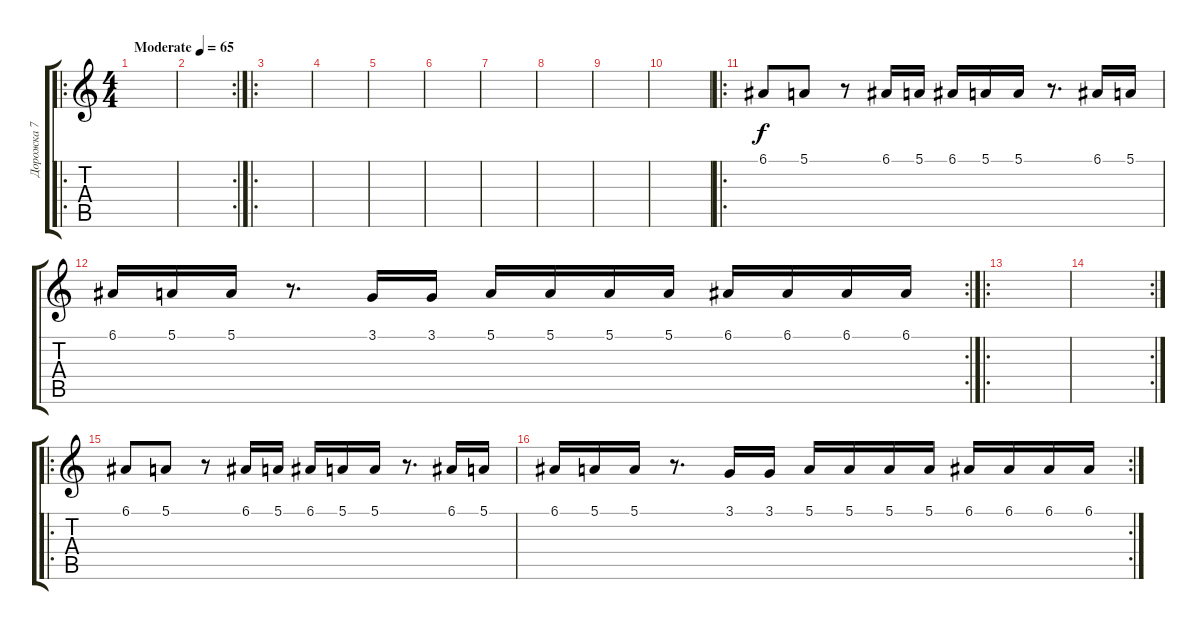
\track ("Дорожка 7" "Дорожка 7") {instrument violin}
\staff {score tabs}
\tuning (E4 B3 G3 D3 A2 E2) {hide}
\ro
\ts (4 4)
\tempo (65 "Moderate")
\clef g2
\ks c
|
\rc 2
|
\ro
|
|
|
|
|
|
|
|
\ro
6.1.8 5.1.8 r.8 6.1.16 5.1.16 6.1.16 5.1.16 5.1.16 r.8{d} 6.1.16 5.1.16 |
\rc 2
6.1.16 5.1.16 5.1.16 r.8{d} 3.1.16 3.1.16 5.1.16 5.1.16 5.1.16 5.1.16 6.1.16 6.1.16 6.1.16 6.1.16 |
\ro
|
\rc 2
|
\ro
6.1.8 5.1.8 r.8 6.1.16 5.1.16 6.1.16 5.1.16 5.1.16 r.8{d} 6.1.16 5.1.16 |
\rc 2
6.1.16 5.1.16 5.1.16 r.8{d} 3.1.16 3.1.16 5.1.16 5.1.16 5.1.16 5.1.16 6.1.16 6.1.16 6.1.16 6.1.16
